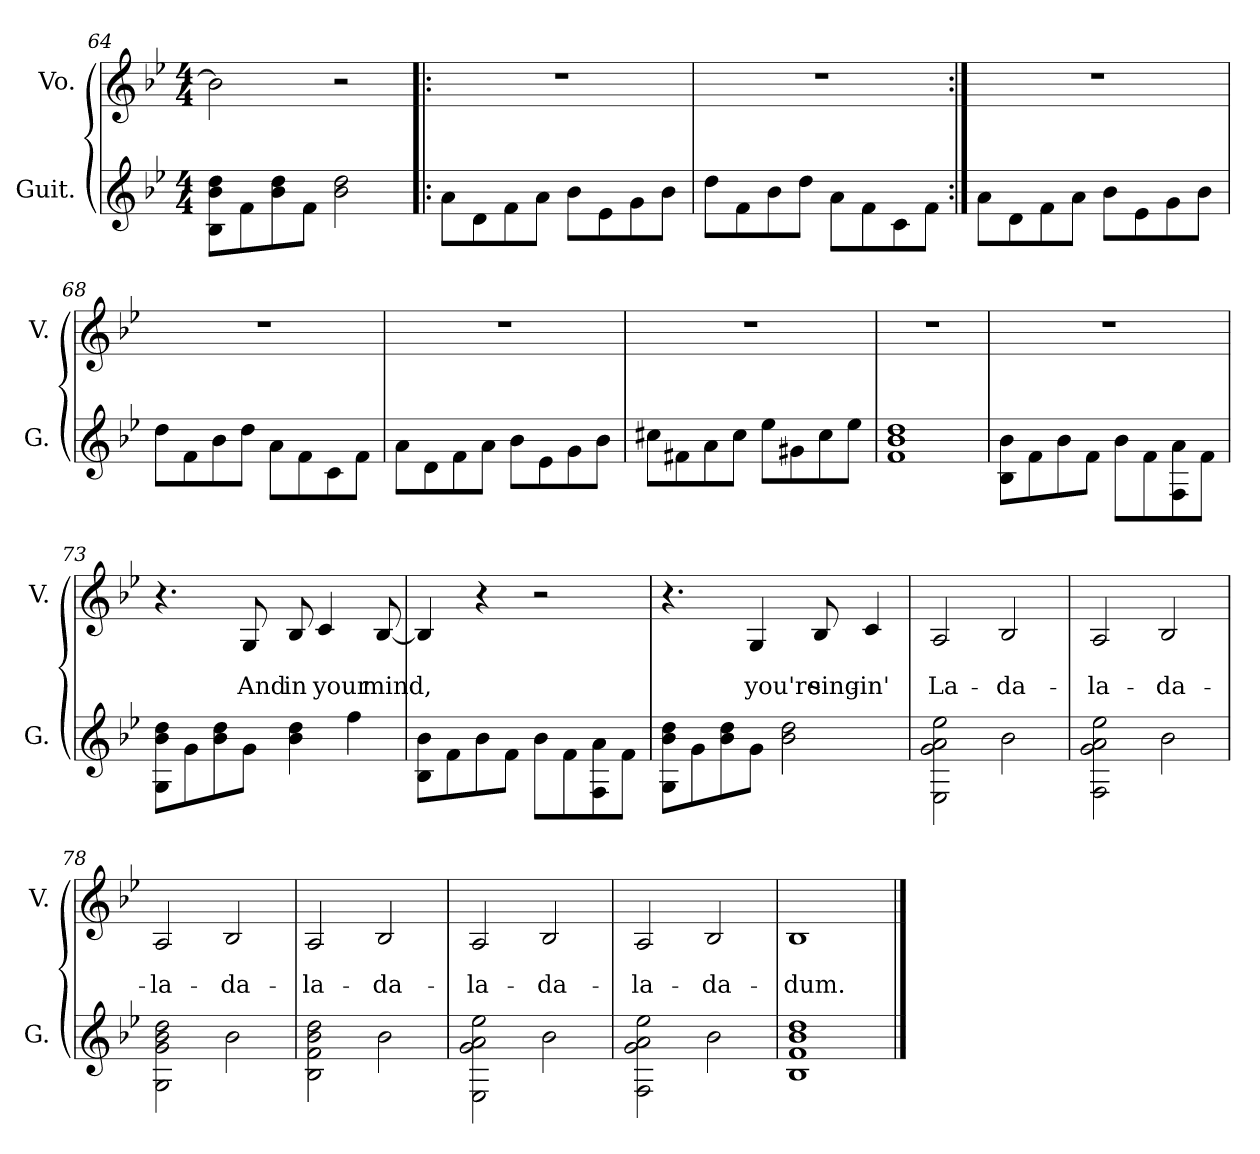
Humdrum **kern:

**kern	**kern	**text	**text
*part2	*part1	*part1	*part1
*staff2	*staff1	*staff1	*staff1
*I"Guit.	*I"Vo.	*	*
*I'G.	*I'V.	*	*
*	*clefG2	*	*
*k[b-e-]	*k[b-e-]	*	*
*M4/4	*M4/4	*	*
=64	=64	=64	=64
8B-\ 8b-\ 8dd\L	2b-\]	.	.
8f\	.	.	.
8b-\ 8dd\	.	.	.
8f\J	.	.	.
2b-\ 2dd\	2r	.	.
!!LO:PB:g=z
=65!|:	=65!|:	=65!|:	=65!|:
8a\L	1r	.	.
8d\	.	.	.
8f\	.	.	.
8a\J	.	.	.
8b-\L	.	.	.
8e-\	.	.	.
8g\	.	.	.
8b-\J	.	.	.
=66	=66	=66	=66
8dd\L	1r	.	.
8f\	.	.	.
8b-\	.	.	.
8dd\J	.	.	.
8a\L	.	.	.
8f\	.	.	.
8c\	.	.	.
8f\J	.	.	.
=67:|!	=67:|!	=67:|!	=67:|!
8a\L	1r	.	.
8d\	.	.	.
8f\	.	.	.
8a\J	.	.	.
8b-\L	.	.	.
8e-\	.	.	.
8g\	.	.	.
8b-\J	.	.	.
=68	=68	=68	=68
8dd\L	1r	.	.
8f\	.	.	.
8b-\	.	.	.
8dd\J	.	.	.
8a\L	.	.	.
8f\	.	.	.
8c\	.	.	.
8f\J	.	.	.
!!LO:LB:g=z
=69	=69	=69	=69
8a\L	1r	.	.
8d\	.	.	.
8f\	.	.	.
8a\J	.	.	.
8b-\L	.	.	.
8e-\	.	.	.
8g\	.	.	.
8b-\J	.	.	.
=70	=70	=70	=70
8cc#\L	1r	.	.
8f#\	.	.	.
8a\	.	.	.
8cc#\J	.	.	.
8ee-\L	.	.	.
8g#\	.	.	.
8cc#\	.	.	.
8ee-\J	.	.	.
=71	=71	=71	=71
1f 1b- 1dd	1r	.	.
=72	=72	=72	=72
8B-\ 8b-\L	1r	.	.
8f\	.	.	.
8b-\	.	.	.
8f\J	.	.	.
8b-\L	.	.	.
8f\	.	.	.
8F\ 8a\	.	.	.
8f\J	.	.	.
=73	=73	=73	=73
8G\ 8b-\ 8dd\L	4.r	.	.
8g\	.	.	.
8b-\ 8dd\	.	.	.
8g\J	8G/	.	And
4b-\ 4dd\	8B-/	.	in
.	4c/	.	your
4ff\	.	.	.
.	[8B-/	.	mind,
!!LO:LB:g=z
=74	=74	=74	=74
8B-\ 8b-\L	4B-/]	.	.
8f\	.	.	.
8b-\	4r	.	.
8f\J	.	.	.
8b-\L	2r	.	.
8f\	.	.	.
8F\ 8a\	.	.	.
8f\J	.	.	.
=75	=75	=75	=75
8G\ 8b-\ 8dd\L	4.r	.	.
8g\	.	.	.
8b-\ 8dd\	.	.	.
8g\J	4G/	.	you're
2b-\ 2dd\	.	.	.
.	8B-/	.	sing-
.	4c/	.	-in'
=76	=76	=76	=76
2E-\ 2g\ 2a\ 2ee-\	2A/	.	La-
2b-\	2B-/	.	-da-
=77	=77	=77	=77
2F\ 2g\ 2a\ 2ee-\	2A/	.	-la-
2b-\	2B-/	.	-da-
=78	=78	=78	=78
2G\ 2g\ 2b-\ 2dd\	2A/	.	-la-
2b-\	2B-/	.	-da-
=79	=79	=79	=79
2B-\ 2f\ 2b-\ 2dd\	2A/	.	-la-
2b-\	2B-/	.	-da-
=80	=80	=80	=80
2E-\ 2g\ 2a\ 2ee-\	2A/	.	-la-
2b-\	2B-/	.	-da-
=81	=81	=81	=81
2F\ 2g\ 2a\ 2ee-\	2A/	.	-la-
2b-\	2B-/	.	-da-
!!LO:LB:g=z
=82	=82	=82	=82
1B- 1f 1b- 1dd	1B-	.	-dum.
==	==	==	==
*-	*-	*-	*-
